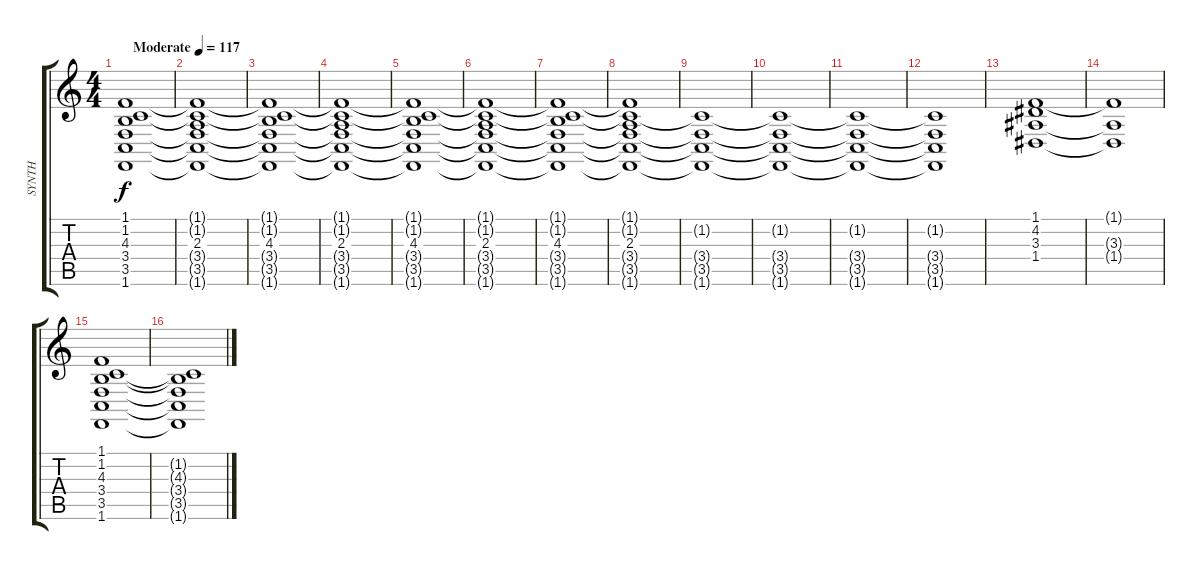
\track ("SYNTH" "SYNTH") {instrument stringensemble2}
\staff {score tabs}
\tuning (E4 B3 G3 D3 A2 E2) {hide}
\ts (4 4)
\tempo (117 "Moderate")
\clef g2
\ks c
(1.1 1.2 4.3 3.4 3.5 1.6).1{dy f instrument stringensemble2} |
(1.1{t} 1.2{t} 2.3 3.4{t} 3.5{t} 1.6{t}).1 |
(1.1{t} 1.2{t} 4.3 3.4{t} 3.5{t} 1.6{t}).1 |
(1.1{t} 1.2{t} 2.3 3.4{t} 3.5{t} 1.6{t}).1 |
(1.1{t} 1.2{t} 4.3 3.4{t} 3.5{t} 1.6{t}).1 |
(1.1{t} 1.2{t} 2.3 3.4{t} 3.5{t} 1.6{t}).1 |
(1.1{t} 1.2{t} 4.3 3.4{t} 3.5{t} 1.6{t}).1 |
(1.1{t} 1.2{t} 2.3 3.4{t} 3.5{t} 1.6{t}).1 |
(1.2{t} 3.4{t} 3.5{t} 1.6{t}).1{volume 8} |
(1.2{t} 3.4{t} 3.5{t} 1.6{t}).1 |
(1.2{t} 3.4{t} 3.5{t} 1.6{t}).1 |
(1.2{t} 3.4{t} 3.5{t} 1.6{t}).1 |
(1.1 4.2 3.3 1.4).1 |
(1.1{t} 3.3{t} 1.4{t}).1 |
(1.1 1.2 4.3 3.4 3.5 1.6).1 |
(1.2{t} 4.3{t} 3.4{t} 3.5{t} 1.6{t}).1
